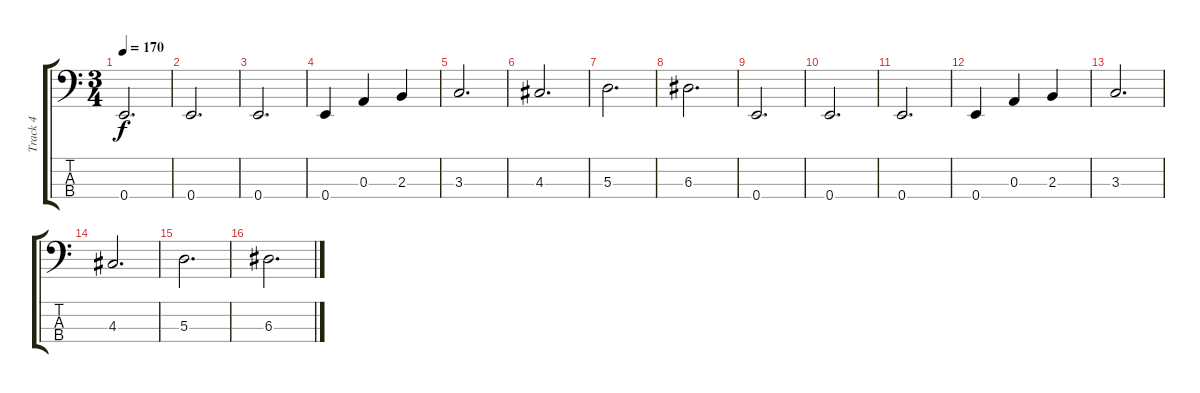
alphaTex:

\track ("Track 4" "Track 4") {instrument electricbassfinger}
\staff {score tabs}
\tuning (G2 D2 A1 E1) {hide}
\ts (3 4)
\tempo 170
\clef f4
\ks c
0.4.2{d dy f} |
0.4.2{d} |
0.4.2{d} |
0.4.4 0.3.4 2.3.4 |
3.3.2{d} |
4.3.2{d} |
5.3.2{d} |
6.3.2{d} |
0.4.2{d} |
0.4.2{d} |
0.4.2{d} |
0.4.4 0.3.4 2.3.4 |
3.3.2{d} |
4.3.2{d} |
5.3.2{d} |
6.3.2{d}
